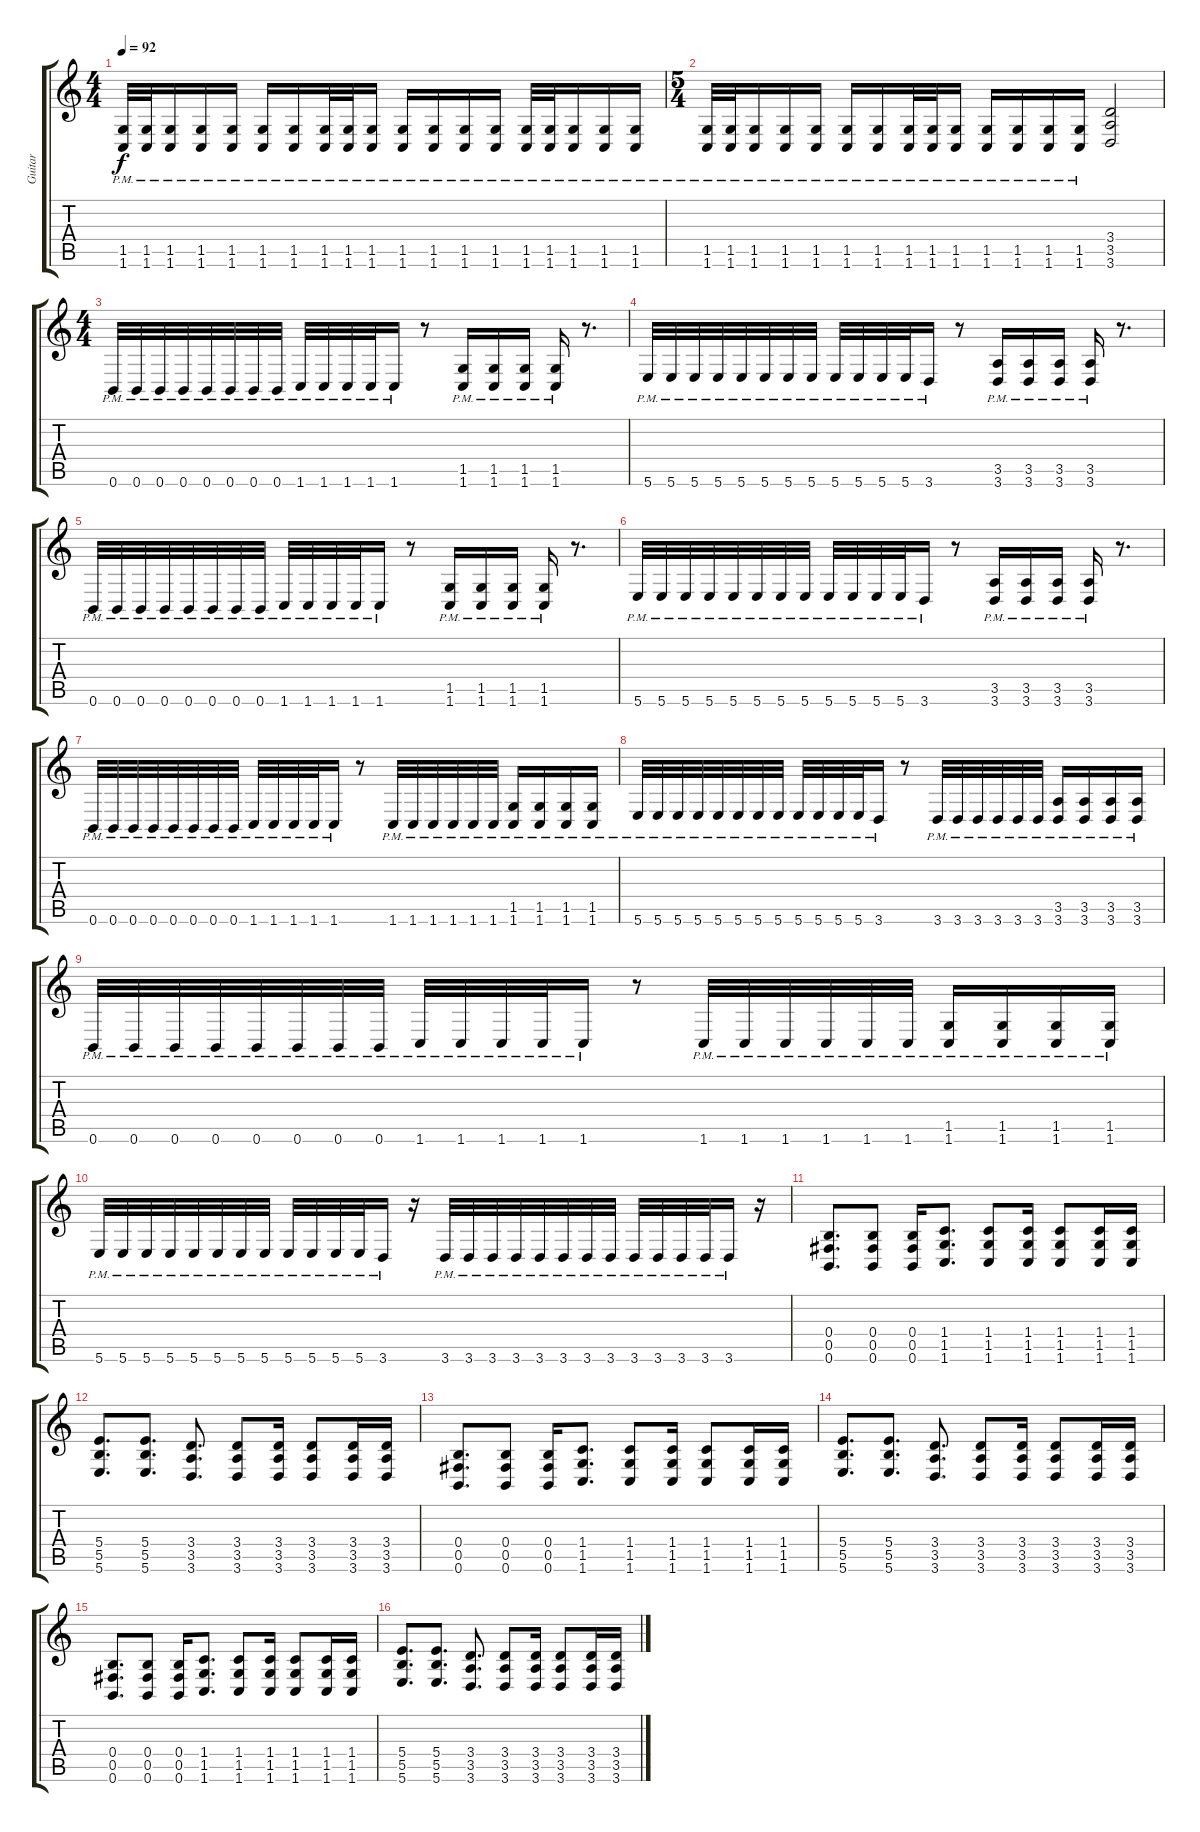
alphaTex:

\track ("Guitar" "Guitar") {instrument distortionguitar}
\staff {score tabs}
\tuning (Db4 Ab3 E3 B2 Gb2 B1) {hide}
\ts (4 4)
\tempo 92
\clef g2
\ks c
(1.5{pm} 1.6{pm}).32{dy f} (1.5{pm} 1.6{pm}).32 (1.5{pm} 1.6{pm}).16 (1.5{pm} 1.6{pm}).16 (1.5{pm} 1.6{pm}).16 (1.5{pm} 1.6{pm}).16 (1.5{pm} 1.6{pm}).16 (1.5{pm} 1.6{pm}).32 (1.5{pm} 1.6{pm}).32 (1.5{pm} 1.6{pm}).16 (1.5{pm} 1.6{pm}).16 (1.5{pm} 1.6{pm}).16 (1.5{pm} 1.6{pm}).16 (1.5{pm} 1.6{pm}).16 (1.5{pm} 1.6{pm}).32 (1.5{pm} 1.6{pm}).32 (1.5{pm} 1.6{pm}).16 (1.5{pm} 1.6{pm}).16 (1.5{pm} 1.6{pm}).16 |
\ts (5 4)
(1.5{pm} 1.6{pm}).32 (1.5{pm} 1.6{pm}).32 (1.5{pm} 1.6{pm}).16 (1.5{pm} 1.6{pm}).16 (1.5{pm} 1.6{pm}).16 (1.5{pm} 1.6{pm}).16 (1.5{pm} 1.6{pm}).16 (1.5{pm} 1.6{pm}).32 (1.5{pm} 1.6{pm}).32 (1.5{pm} 1.6{pm}).16 (1.5{pm} 1.6{pm}).16 (1.5{pm} 1.6{pm}).16 (1.5{pm} 1.6{pm}).16 (1.5{pm} 1.6{pm}).16 (3.4 3.5 3.6).2 |
\ts (4 4)
0.6{pm}.32 0.6{pm}.32 0.6{pm}.32 0.6{pm}.32 0.6{pm}.32 0.6{pm}.32 0.6{pm}.32 0.6{pm}.32 1.6{pm}.32 1.6{pm}.32 1.6{pm}.32 1.6{pm}.32 1.6{pm}.16 r.8 (1.5{pm} 1.6{pm}).16 (1.5{pm} 1.6{pm}).16 (1.5{pm} 1.6{pm}).16 (1.5{pm} 1.6{pm}).16 r.8{d} |
5.6{pm}.32 5.6{pm}.32 5.6{pm}.32 5.6{pm}.32 5.6{pm}.32 5.6{pm}.32 5.6{pm}.32 5.6{pm}.32 5.6{pm}.32 5.6{pm}.32 5.6{pm}.32 5.6{pm}.32 3.6{pm}.16 r.8 (3.5{pm} 3.6{pm}).16 (3.5{pm} 3.6{pm}).16 (3.5{pm} 3.6{pm}).16 (3.5{pm} 3.6{pm}).16 r.8{d} |
0.6{pm}.32 0.6{pm}.32 0.6{pm}.32 0.6{pm}.32 0.6{pm}.32 0.6{pm}.32 0.6{pm}.32 0.6{pm}.32 1.6{pm}.32 1.6{pm}.32 1.6{pm}.32 1.6{pm}.32 1.6{pm}.16 r.8 (1.5{pm} 1.6{pm}).16 (1.5{pm} 1.6{pm}).16 (1.5{pm} 1.6{pm}).16 (1.5{pm} 1.6{pm}).16 r.8{d} |
5.6{pm}.32 5.6{pm}.32 5.6{pm}.32 5.6{pm}.32 5.6{pm}.32 5.6{pm}.32 5.6{pm}.32 5.6{pm}.32 5.6{pm}.32 5.6{pm}.32 5.6{pm}.32 5.6{pm}.32 3.6{pm}.16 r.8 (3.5{pm} 3.6{pm}).16 (3.5{pm} 3.6{pm}).16 (3.5{pm} 3.6{pm}).16 (3.5{pm} 3.6{pm}).16 r.8{d} |
0.6{pm}.32 0.6{pm}.32 0.6{pm}.32 0.6{pm}.32 0.6{pm}.32 0.6{pm}.32 0.6{pm}.32 0.6{pm}.32 1.6{pm}.32 1.6{pm}.32 1.6{pm}.32 1.6{pm}.32 1.6{pm}.16 r.8 1.6{pm}.32 1.6{pm}.32 1.6{pm}.32 1.6{pm}.32 1.6{pm}.32 1.6{pm}.32 (1.5{pm} 1.6{pm}).16 (1.5{pm} 1.6{pm}).16 (1.5{pm} 1.6{pm}).16 (1.5{pm} 1.6{pm}).16 |
5.6{pm}.32 5.6{pm}.32 5.6{pm}.32 5.6{pm}.32 5.6{pm}.32 5.6{pm}.32 5.6{pm}.32 5.6{pm}.32 5.6{pm}.32 5.6{pm}.32 5.6{pm}.32 5.6{pm}.32 3.6{pm}.16 r.8 3.6{pm}.32 3.6{pm}.32 3.6{pm}.32 3.6{pm}.32 3.6{pm}.32 3.6{pm}.32 (3.5{pm} 3.6{pm}).16 (3.5{pm} 3.6{pm}).16 (3.5{pm} 3.6{pm}).16 (3.5{pm} 3.6{pm}).16 |
0.6{pm}.32 0.6{pm}.32 0.6{pm}.32 0.6{pm}.32 0.6{pm}.32 0.6{pm}.32 0.6{pm}.32 0.6{pm}.32 1.6{pm}.32 1.6{pm}.32 1.6{pm}.32 1.6{pm}.32 1.6{pm}.16 r.8 1.6{pm}.32 1.6{pm}.32 1.6{pm}.32 1.6{pm}.32 1.6{pm}.32 1.6{pm}.32 (1.5{pm} 1.6{pm}).16 (1.5{pm} 1.6{pm}).16 (1.5{pm} 1.6{pm}).16 (1.5{pm} 1.6{pm}).16 |
5.6{pm}.32 5.6{pm}.32 5.6{pm}.32 5.6{pm}.32 5.6{pm}.32 5.6{pm}.32 5.6{pm}.32 5.6{pm}.32 5.6{pm}.32 5.6{pm}.32 5.6{pm}.32 5.6{pm}.32 3.6{pm}.16 r.16 3.6{pm}.32 3.6{pm}.32 3.6{pm}.32 3.6{pm}.32 3.6{pm}.32 3.6{pm}.32 3.6{pm}.32 3.6{pm}.32 3.6{pm}.32 3.6{pm}.32 3.6{pm}.32 3.6{pm}.32 3.6{pm}.16 r.16 |
(0.4 0.5 0.6).8{d} (0.4 0.5 0.6).8 (0.4 0.5 0.6).16 (1.4 1.5 1.6).8{d} (1.4 1.5 1.6).8 (1.4 1.5 1.6).16 (1.4 1.5 1.6).8 (1.4 1.5 1.6).16 (1.4 1.5 1.6).16 |
(5.4 5.5 5.6).8{d} (5.4 5.5 5.6).8{d} (3.4 3.5 3.6).8{d} (3.4 3.5 3.6).8 (3.4 3.5 3.6).16 (3.4 3.5 3.6).8 (3.4 3.5 3.6).16 (3.4 3.5 3.6).16 |
(0.4 0.5 0.6).8{d} (0.4 0.5 0.6).8 (0.4 0.5 0.6).16 (1.4 1.5 1.6).8{d} (1.4 1.5 1.6).8 (1.4 1.5 1.6).16 (1.4 1.5 1.6).8 (1.4 1.5 1.6).16 (1.4 1.5 1.6).16 |
(5.4 5.5 5.6).8{d} (5.4 5.5 5.6).8{d} (3.4 3.5 3.6).8{d} (3.4 3.5 3.6).8 (3.4 3.5 3.6).16 (3.4 3.5 3.6).8 (3.4 3.5 3.6).16 (3.4 3.5 3.6).16 |
(0.4 0.5 0.6).8{d balance 8} (0.4 0.5 0.6).8 (0.4 0.5 0.6).16 (1.4 1.5 1.6).8{d} (1.4 1.5 1.6).8 (1.4 1.5 1.6).16 (1.4 1.5 1.6).8 (1.4 1.5 1.6).16 (1.4 1.5 1.6).16 |
(5.4 5.5 5.6).8{d} (5.4 5.5 5.6).8{d} (3.4 3.5 3.6).8{d} (3.4 3.5 3.6).8 (3.4 3.5 3.6).16 (3.4 3.5 3.6).8 (3.4 3.5 3.6).16 (3.4 3.5 3.6).16
